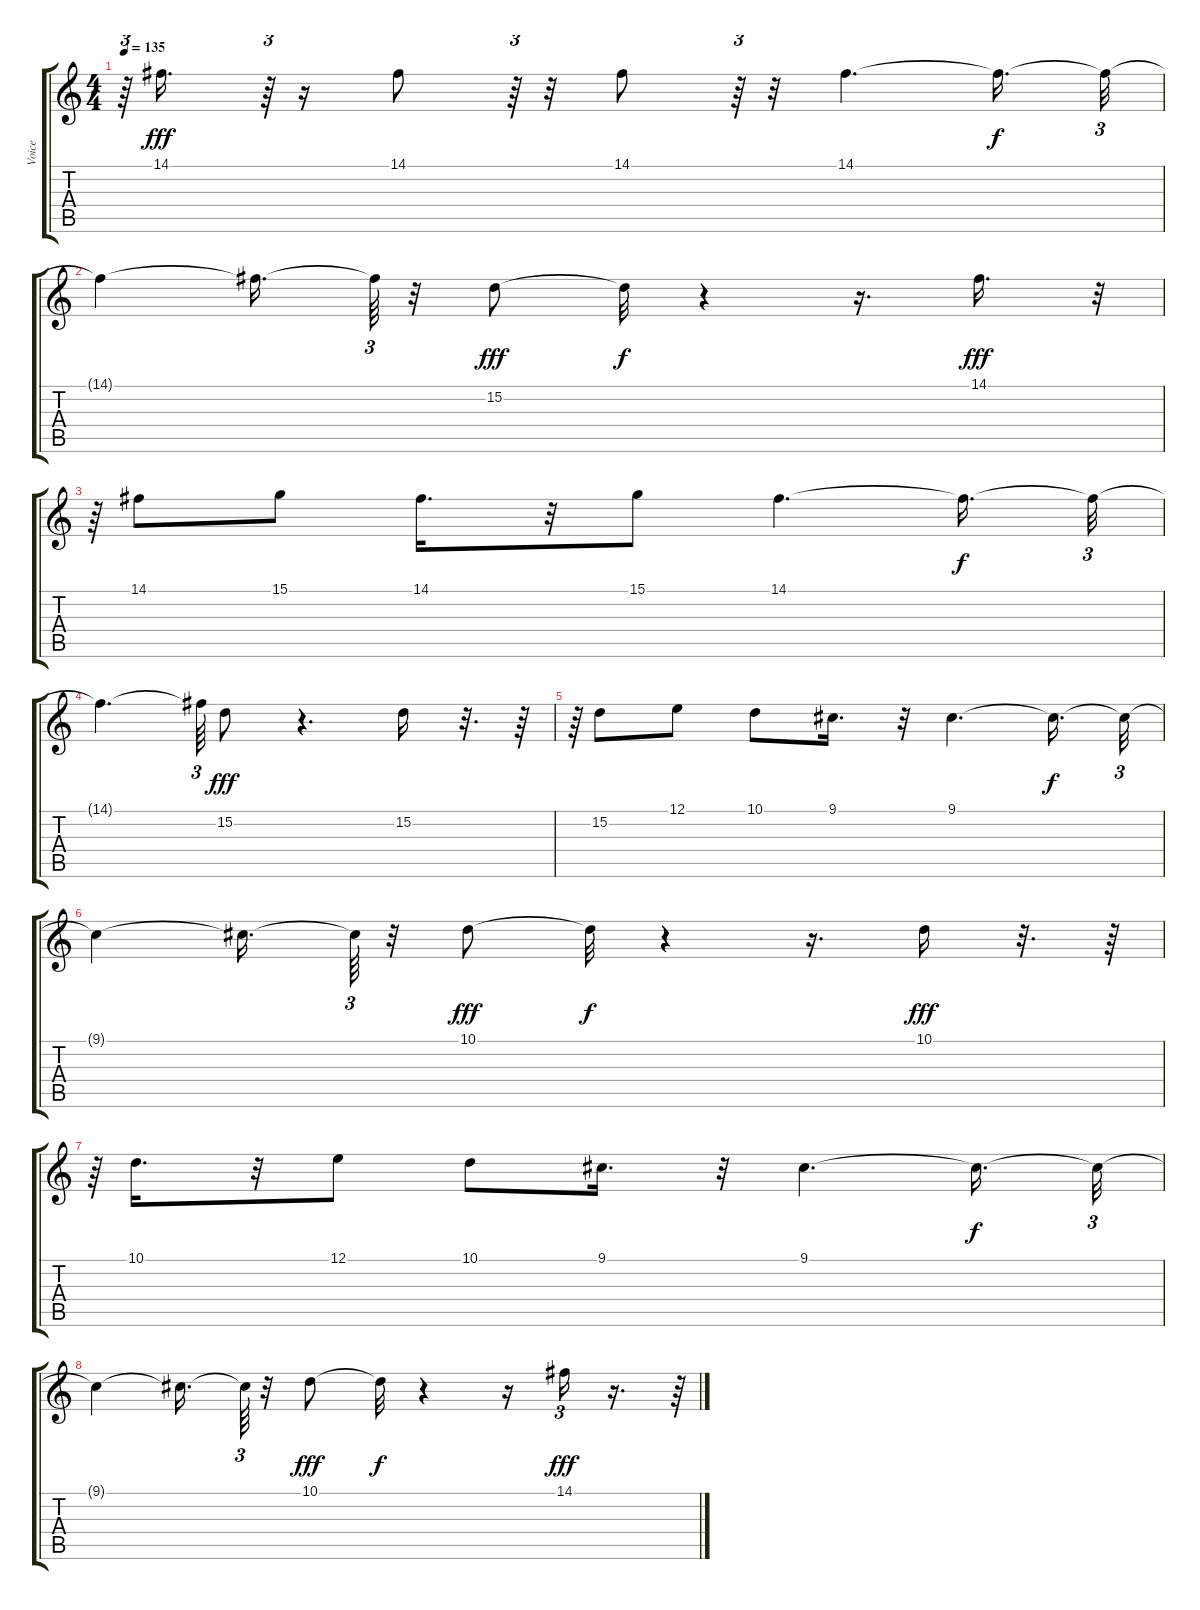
\track ("Voice" "Voice") {instrument flute}
\staff {score tabs}
\tuning (E4 B3 G3 D3 A2 E2) {hide}
\ts (4 4)
\tempo 135
\clef g2
\ks c
r.64{tu (3 2) dy fff} 14.1.16{d} r.64{tu (3 2)} r.16 14.1.8 r.64{tu (3 2)} r.32 14.1.8 r.64{tu (3 2)} r.32 14.1.4{d} 14.1{t}.16{d dy f} 14.1{t}.32{tu (3 2)} |
14.1{t}.4 14.1{t}.16{d} 14.1{t}.64{tu (3 2)} r.32 15.2.8{dy fff} 15.2{t}.32{dy f} r.4 r.16{d} 14.1.16{d dy fff} r.32{tu (3 2)} |
r.64{tu (3 2)} 14.1.8 15.1.8 14.1.16{d} r.32 15.1.8 14.1.4{d} 14.1{t}.16{d dy f} 14.1{t}.32{tu (3 2)} |
14.1{t}.4{d} 14.1{t}.64{tu (3 2)} 15.2.8{dy fff} r.4{d} 15.2.16 r.32{d} r.64 |
r.64{tu (3 2)} 15.2.8 12.1.8 10.1.8 9.1.16{d} r.32 9.1.4{d} 9.1{t}.16{d dy f} 9.1{t}.32{tu (3 2)} |
9.1{t}.4 9.1{t}.16{d} 9.1{t}.64{tu (3 2)} r.32 10.1.8{dy fff} 10.1{t}.32{dy f} r.4 r.16{d} 10.1.16{dy fff} r.32{d} r.64 |
r.64{tu (3 2)} 10.1.16{d} r.32 12.1.8 10.1.8 9.1.16{d} r.32 9.1.4{d} 9.1{t}.16{d dy f} 9.1{t}.32{tu (3 2)} |
9.1{t}.4 9.1{t}.16{d} 9.1{t}.64{tu (3 2)} r.32 10.1.8{dy fff} 10.1{t}.32{dy f} r.4 r.16 14.1.16{tu (3 2) dy fff} r.16{d} r.64{tu (3 2)}
